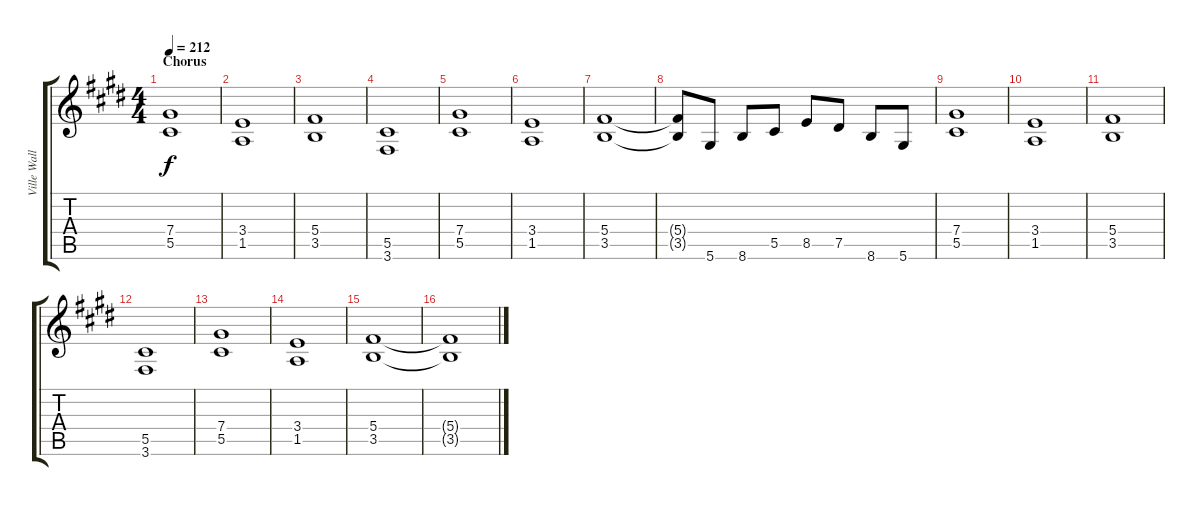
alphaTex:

\track ("Ville Wallenius - Guitar II" "Ville Wall") {instrument distortionguitar}
\staff {score tabs}
\tuning (Eb4 Bb3 Gb3 Db3 Ab2 Eb2) {hide}
\ts (4 4)
\section ("" "Chorus ")
\tempo 212
\clef g2
\ks c#minor
(7.4 5.5).1{dy f volume 14} |
(3.4 1.5).1 |
(5.4 3.5).1 |
(5.5 3.6).1 |
(7.4 5.5).1 |
(3.4 1.5).1 |
(5.4 3.5).1 |
(5.4{t} 3.5{t}).8 5.6.8 8.6.8 5.5.8 8.5.8 7.5.8 8.6.8 5.6.8 |
(7.4 5.5).1 |
(3.4 1.5).1 |
(5.4 3.5).1 |
(5.5 3.6).1 |
(7.4 5.5).1 |
(3.4 1.5).1 |
(5.4 3.5).1 |
(5.4{t} 3.5{t}).1
